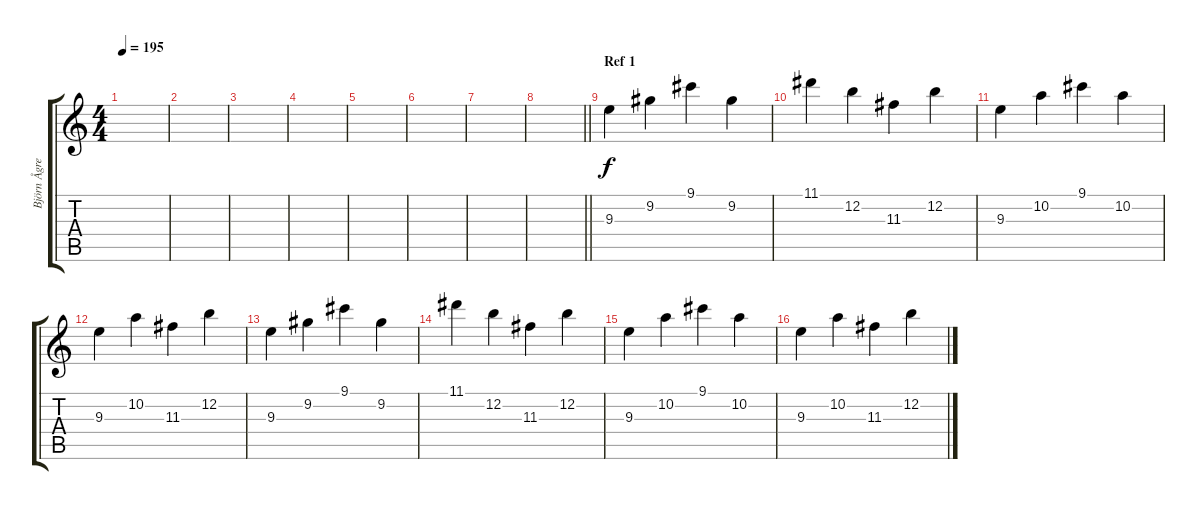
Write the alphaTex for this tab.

\track ("Björn Ågren (guitar)" "Björn Ågre") {instrument electricguitarjazz}
\staff {score tabs}
\tuning (E4 B3 G3 D3 A2 E2) {hide}
\ts (4 4)
\tempo 195
\clef g2
\ks c
|
|
|
|
|
|
|
\barLineRight lightlight
|
\section ("" "Ref 1")
9.3.4 9.2.4 9.1.4 9.2.4 |
11.1.4 12.2.4 11.3.4 12.2.4 |
9.3.4 10.2.4 9.1.4 10.2.4 |
9.3.4 10.2.4 11.3.4 12.2.4 |
9.3.4 9.2.4 9.1.4 9.2.4 |
11.1.4 12.2.4 11.3.4 12.2.4 |
9.3.4 10.2.4 9.1.4 10.2.4 |
9.3.4 10.2.4 11.3.4 12.2.4
